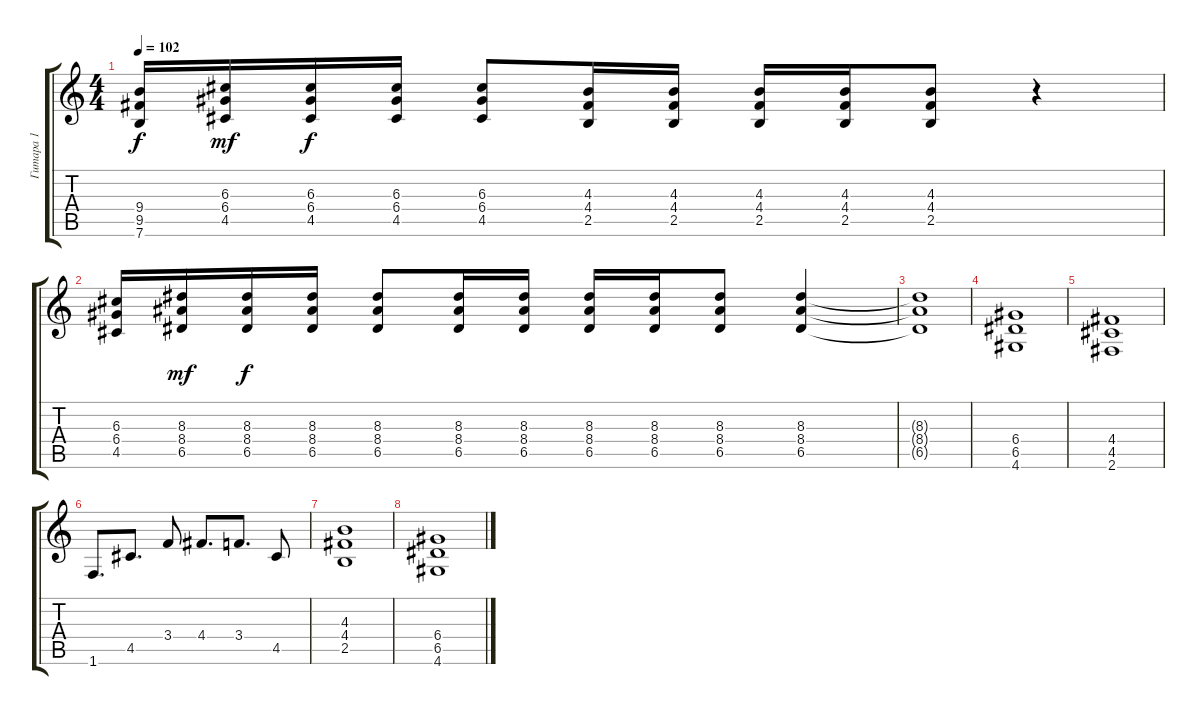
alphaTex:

\track ("Гитара 1" "Гитара 1") {instrument overdrivenguitar}
\staff {score tabs}
\tuning (E4 B3 G3 D3 A2 E2) {hide}
\ts (4 4)
\tempo 102
\clef g2
\ks c
(9.4 9.5 7.6).16{dy f} (6.3 6.4 4.5).16{dy mf} (6.3 6.4 4.5).16{dy f} (6.3 6.4 4.5).16 (6.3 6.4 4.5).8 (4.3 4.4 2.5).16 (4.3 4.4 2.5).16 (4.3 4.4 2.5).16 (4.3 4.4 2.5).16 (4.3 4.4 2.5).8 r.4 |
(6.3 6.4 4.5).16 (8.3 8.4 6.5).16{dy mf} (8.3 8.4 6.5).16{dy f} (8.3 8.4 6.5).16 (8.3 8.4 6.5).8 (8.3 8.4 6.5).16 (8.3 8.4 6.5).16 (8.3 8.4 6.5).16 (8.3 8.4 6.5).16 (8.3 8.4 6.5).8 (8.3 8.4 6.5).4 |
(8.3{t} 8.4{t} 6.5{t}).1 |
(6.4 6.5 4.6).1 |
(4.4 4.5 2.6).1 |
1.6.8{d} 4.5.8{d} 3.4.8 4.4.8{d} 3.4.8{d} 4.5.8 |
(4.3 4.4 2.5).1 |
(6.4 6.5 4.6).1
